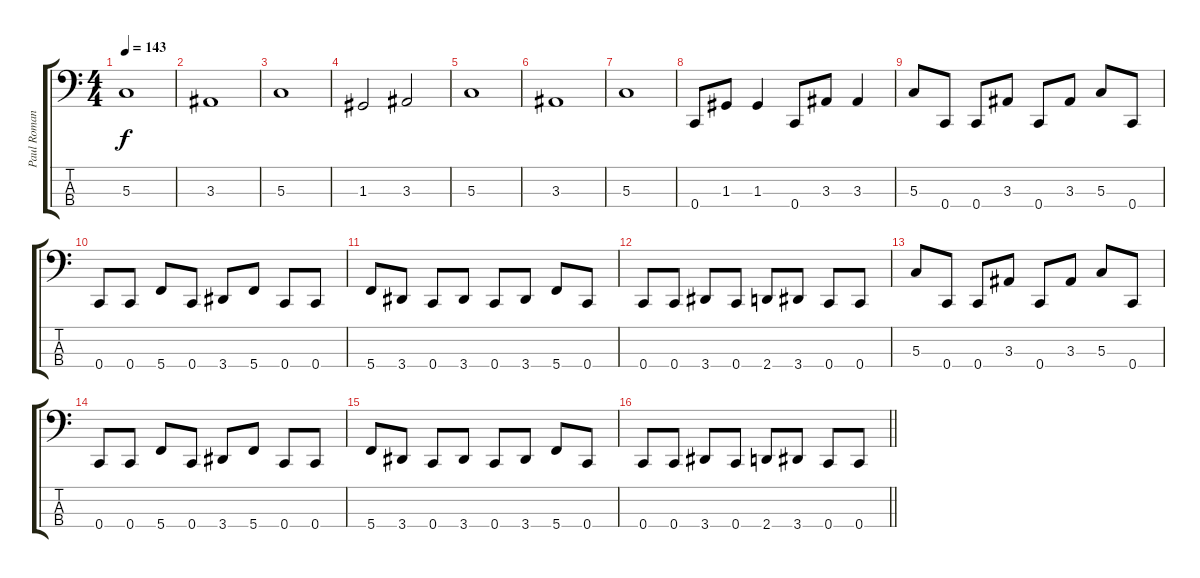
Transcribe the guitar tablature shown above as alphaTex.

\track ("Paul Romanko" "Paul Roman") {instrument electricbasspick}
\staff {score tabs}
\tuning (F2 C2 G1 C1) {hide}
\ts (4 4)
\tempo 143
\clef f4
\ks c
5.3.1{dy f} |
3.3.1 |
5.3.1 |
1.3.2 3.3.2 |
5.3.1 |
3.3.1 |
5.3.1 |
0.4.8 1.3.8 1.3.4 0.4.8 3.3.8 3.3.4 |
5.3.8 0.4.8 0.4.8 3.3.8 0.4.8 3.3.8 5.3.8 0.4.8 |
0.4.8 0.4.8 5.4.8 0.4.8 3.4.8 5.4.8 0.4.8 0.4.8 |
5.4.8 3.4.8 0.4.8 3.4.8 0.4.8 3.4.8 5.4.8 0.4.8 |
0.4.8 0.4.8 3.4.8 0.4.8 2.4.8 3.4.8 0.4.8 0.4.8 |
5.3.8 0.4.8 0.4.8 3.3.8 0.4.8 3.3.8 5.3.8 0.4.8 |
0.4.8 0.4.8 5.4.8 0.4.8 3.4.8 5.4.8 0.4.8 0.4.8 |
5.4.8 3.4.8 0.4.8 3.4.8 0.4.8 3.4.8 5.4.8 0.4.8 |
\barLineRight lightlight
0.4.8 0.4.8 3.4.8 0.4.8 2.4.8 3.4.8 0.4.8 0.4.8
